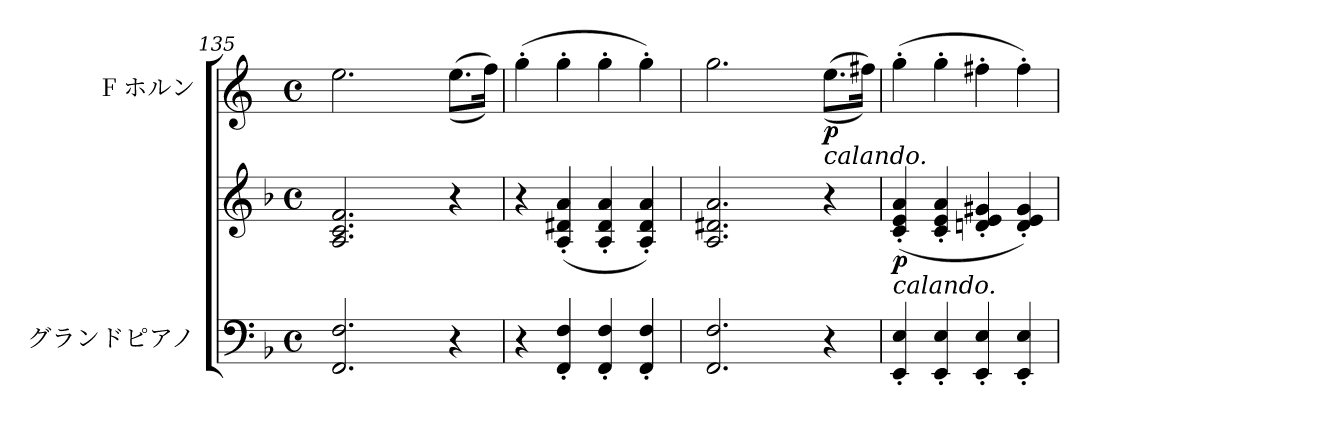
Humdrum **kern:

**kern	**kern	**dynam	**kern	**dynam
*part2	*part2	*part2	*part1	*part1
*staff3	*staff2	*staff2/3	*staff1	*staff1
*I"グランドピアノ	*	*	*I"F ホルン	*
*clefF4	*clefG2	*	*clefG2	*
*	*	*	*ITrd4c7	*
*k[b-]	*k[b-]	*	*k[b-]	*
*M4/4	*M4/4	*	*M4/4	*
*met(c)	*met(c)	*	*met(c)	*
=135	=135	=135	=135	=135
*	*	*	*^	*
2.FF/ 2.F/	2.A/ 2.c/ 2.f/	.	2.a\	[2a\yy	.
.	.	.	.	8a\yy]	.
.	.	.	.	8ryy	.
4r	4r	.	(>(>8.a\L	4ryy	.
.	.	.	16b-\Jk))	.	.
*	*	*	*v	*v	*
=136	=136	=136	=136	=136
4r	4r	.	(>4cc'\	.
4FF/' 4F/'	(<4A/' 4d#X/' 4a/'	.	4cc'\	.
4FF/' 4F/'	4A/' 4d#/' 4a/'	.	4cc'\	.
4FF/' 4F/'	4A/' 4d#/' 4a/')	.	4cc'\)	.
=137	=137	=137	=137	=137
*	*	*	*^	*
2.FF/ 2.F/	2.A/ 2.d#X/ 2.a/	.	2.cc\	[2cc\yy	.
.	.	.	.	8cc\yy]	.
.	.	.	.	8ryy	.
*	*	*	*MM120	*	*
!	!	!	!LO:TX:b:i:t=calando.	!	!
!	!	!	!	!	!LO:DY:b
4r	4r	.	(>(>8.a\L	4ryy	p
.	.	.	16bn\Jk))	.	.
*	*	*	*v	*v	*
=138	=138	=138	=138	=138
!	!LO:TX:b:i:t=calando.	!	!	!
!	!	!LO:DY:b	!	!
4EE/' 4E/'	(<4c/' 4e/' 4a/'	p	(>4cc'\	.
4EE/' 4E/'	4c/' 4e/' 4a/'	.	4cc'\	.
*	*	*	*MM114	*
4EE/' 4E/'	4dn/' 4e/' 4g#X/'	.	4bn'\	.
4EE/' 4E/'	4d/' 4e/' 4g#/')	.	4b'\)	.
=	=	=	=	=
*-	*-	*-	*-	*-
